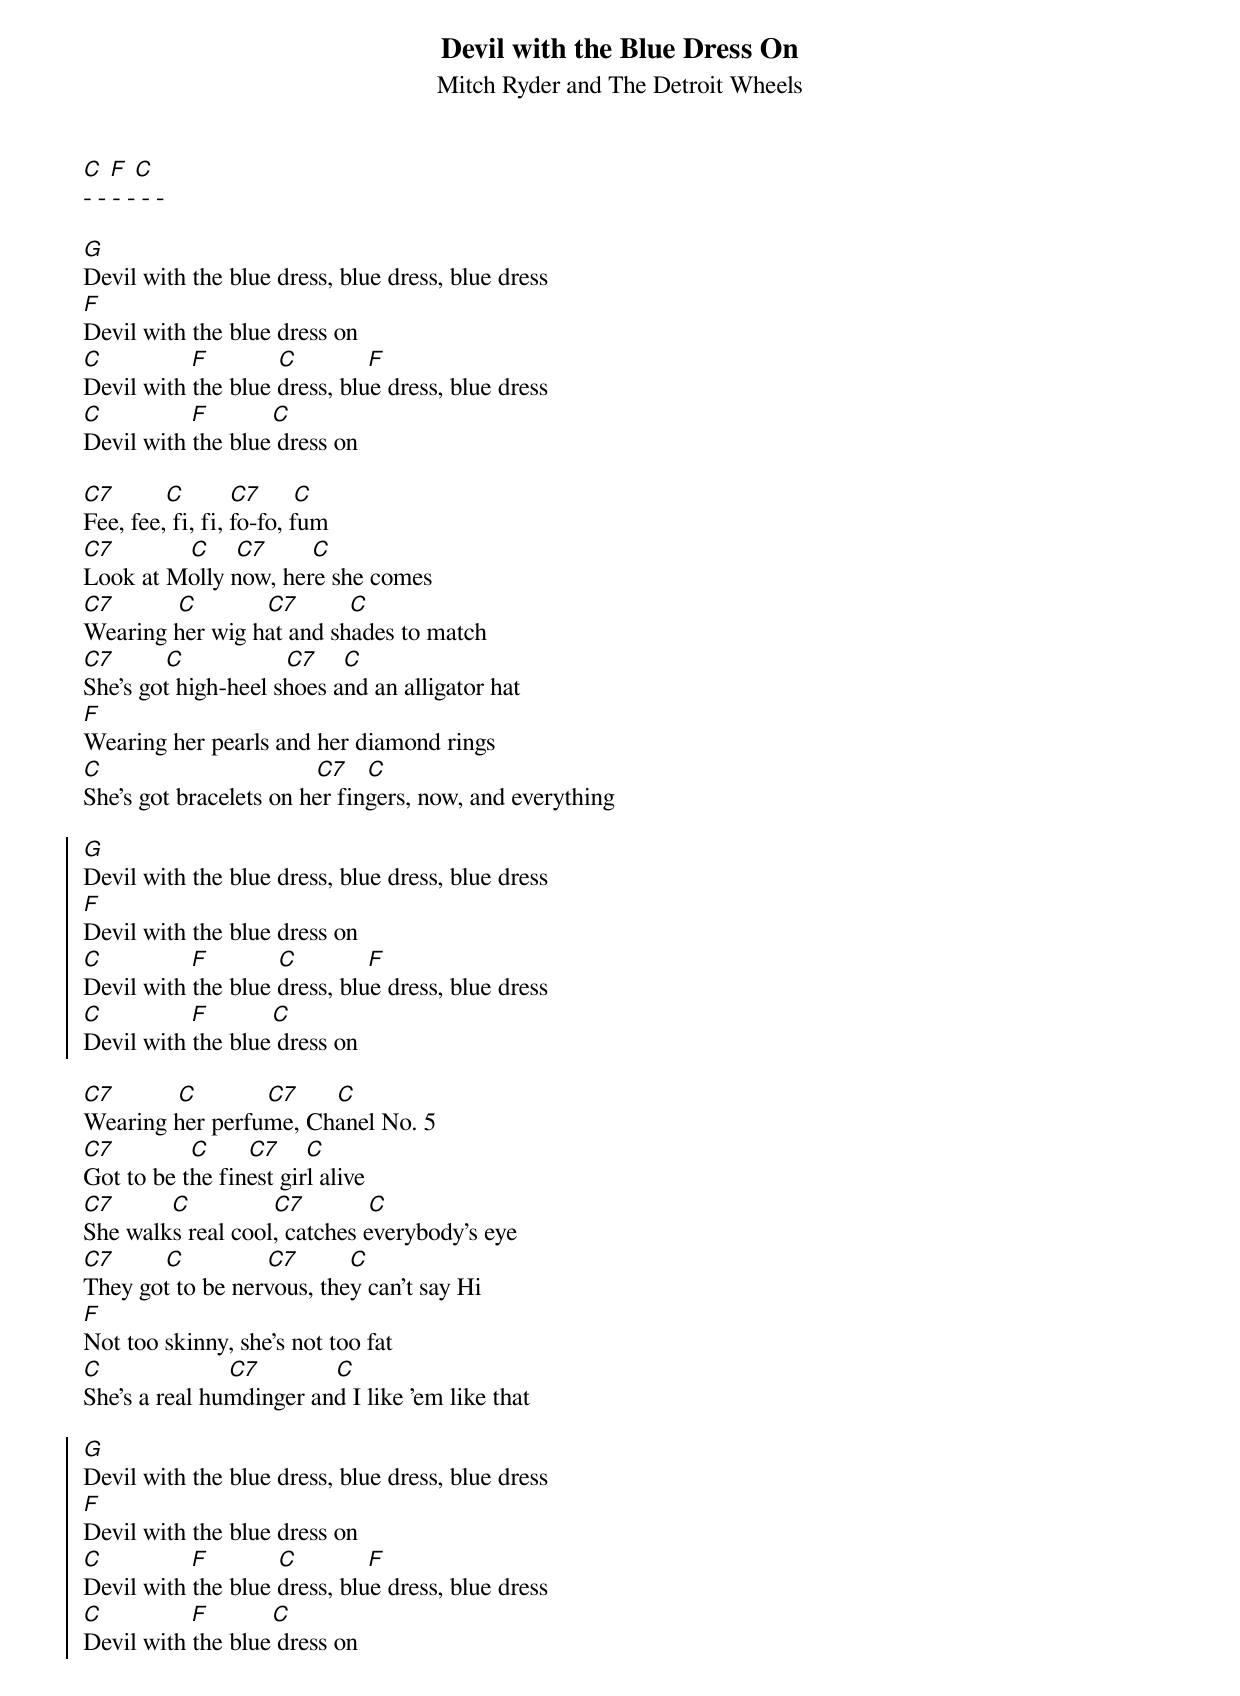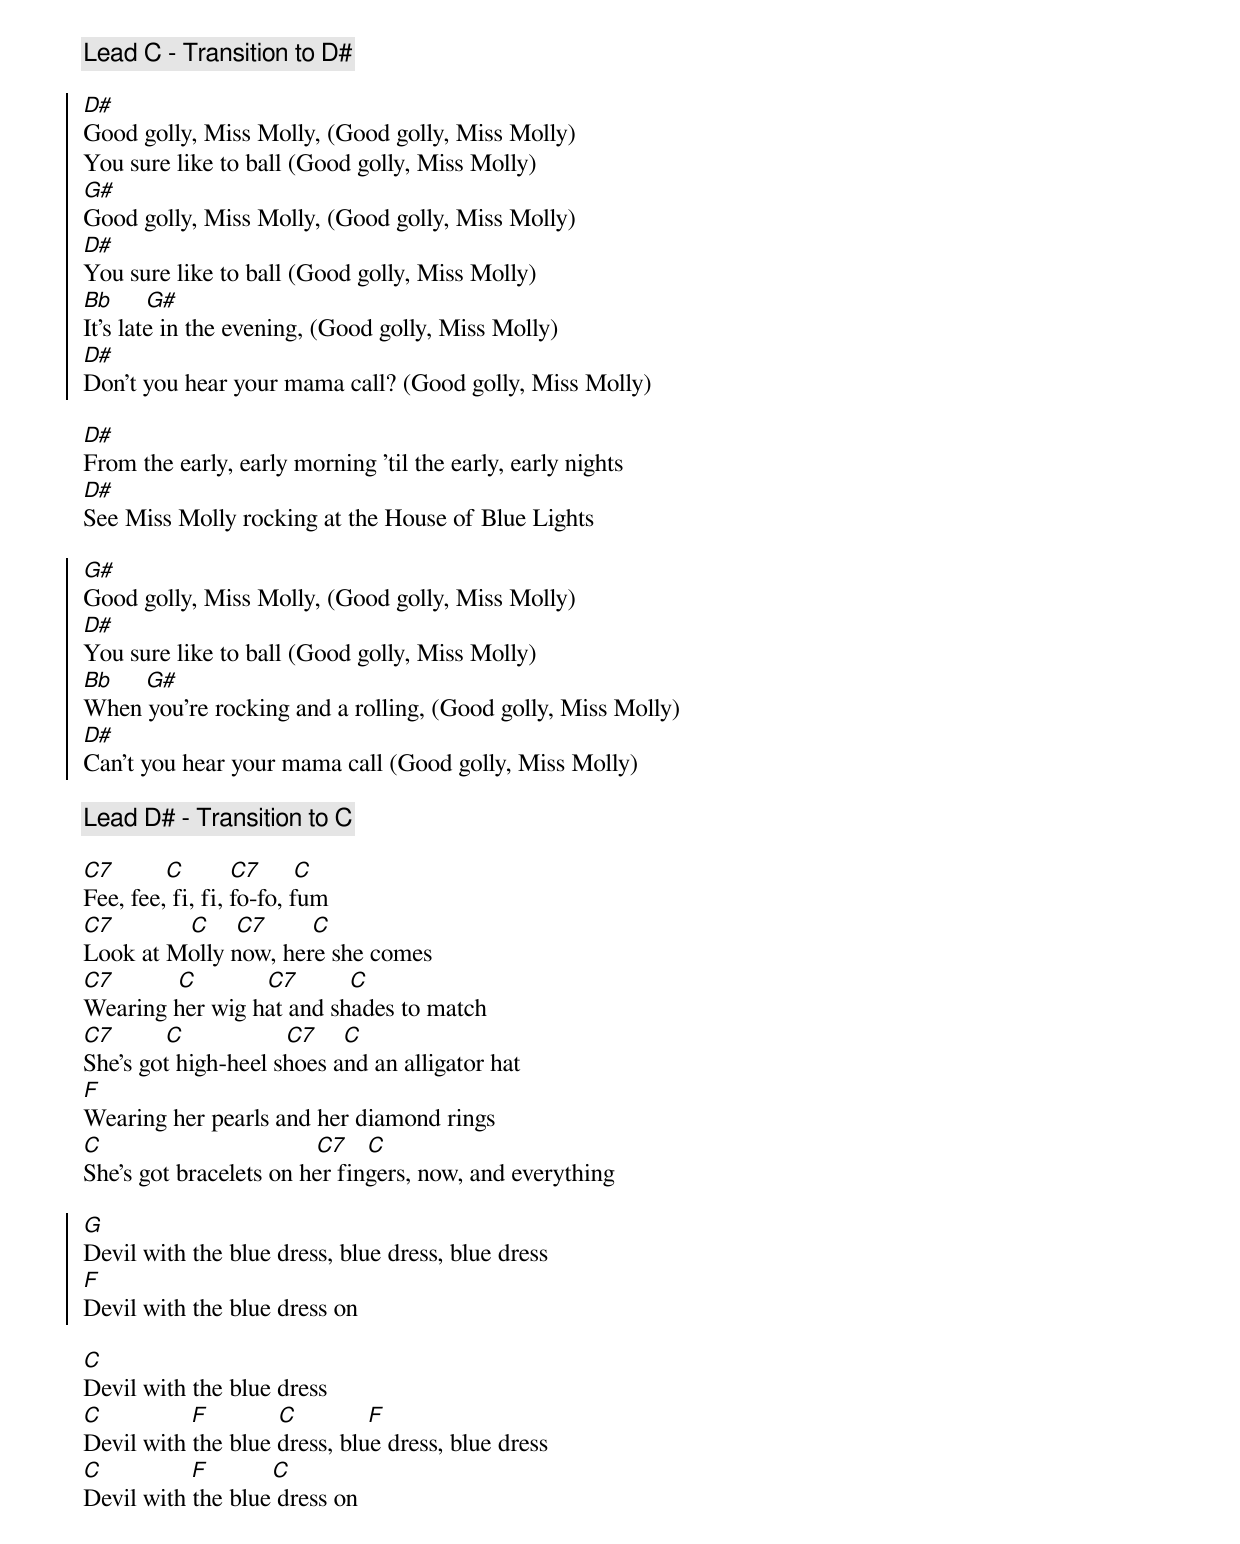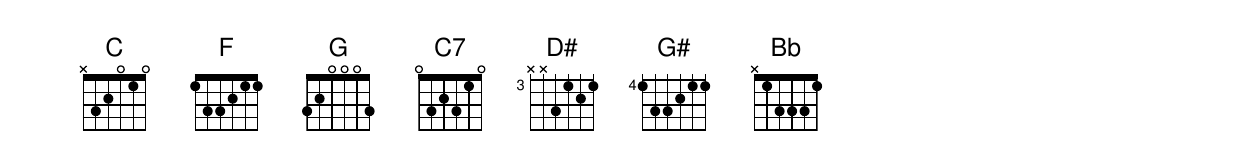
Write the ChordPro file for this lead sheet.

{t: Devil with the Blue Dress On}
{st: Mitch Ryder and The Detroit Wheels}
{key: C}

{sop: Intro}
[C] [F] [C]
- - - - - -
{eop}

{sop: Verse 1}
[G]
Devil with the blue dress, blue dress, blue dress
[F]
Devil with the blue dress on
[C]              [F]           [C]           [F]
Devil with the blue dress, blue dress, blue dress
[C]              [F]          [C]
Devil with the blue dress on
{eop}

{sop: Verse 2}
[C7]        [C]       [C7]     [C]
Fee, fee, fi, fi, fo-fo, fum
[C7]            [C]    [C7]       [C]
Look at Molly now, here she comes
[C7]          [C]           [C7]        [C]
Wearing her wig hat and shades to match
[C7]        [C]                [C7]    [C]
She's got high-heel shoes and an alligator hat
[F]
Wearing her pearls and her diamond rings
[C]                                  [C7]   [C]
She's got bracelets on her fingers, now, and everything
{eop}

{soc}
[G]
Devil with the blue dress, blue dress, blue dress
[F]
Devil with the blue dress on
[C]              [F]           [C]           [F]
Devil with the blue dress, blue dress, blue dress
[C]              [F]          [C]
Devil with the blue dress on
{eoc}

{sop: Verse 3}
[C7]          [C]           [C7]      [C]
Wearing her perfume, Chanel No. 5
[C7]            [C]      [C7]    [C]
Got to be the finest girl alive
[C7]         [C]             [C7]          [C]
She walks real cool, catches everybody's eye
[C7]        [C]             [C7]        [C]
They got to be nervous, they can't say Hi
[F]
Not too skinny, she's not too fat
[C]                    [C7]            [C]
She's a real humdinger and I like 'em like that
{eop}

{soc}
[G]
Devil with the blue dress, blue dress, blue dress
[F]
Devil with the blue dress on
[C]              [F]           [C]           [F]
Devil with the blue dress, blue dress, blue dress
[C]              [F]          [C]
Devil with the blue dress on
{eoc}

{c: Lead C - Transition to D#}

{soc}
[D#]
Good golly, Miss Molly, (Good golly, Miss Molly)
You sure like to ball (Good golly, Miss Molly)
[G#]
Good golly, Miss Molly, (Good golly, Miss Molly)
[D#]
You sure like to ball (Good golly, Miss Molly)
[Bb]     [G#]
It's late in the evening, (Good golly, Miss Molly)
[D#]
Don't you hear your mama call? (Good golly, Miss Molly)
{eoc}

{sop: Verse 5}
[D#]
From the early, early morning 'til the early, early nights
[D#]
See Miss Molly rocking at the House of Blue Lights
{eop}

{soc}
[G#]
Good golly, Miss Molly, (Good golly, Miss Molly)
[D#]
You sure like to ball (Good golly, Miss Molly)
[Bb]     [G#]
When you're rocking and a rolling, (Good golly, Miss Molly)
[D#]
Can't you hear your mama call (Good golly, Miss Molly)
{eoc}

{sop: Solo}
{c: Lead D# - Transition to C}
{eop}

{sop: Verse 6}
[C7]        [C]       [C7]     [C]
Fee, fee, fi, fi, fo-fo, fum
[C7]            [C]    [C7]       [C]
Look at Molly now, here she comes
[C7]          [C]           [C7]        [C]
Wearing her wig hat and shades to match
[C7]        [C]                [C7]    [C]
She's got high-heel shoes and an alligator hat
[F]
Wearing her pearls and her diamond rings
[C]                                  [C7]   [C]
She's got bracelets on her fingers, now, and everything
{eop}

{soc}
[G]
Devil with the blue dress, blue dress, blue dress
[F]
Devil with the blue dress on
{eoc}

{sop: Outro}
[C]
Devil with the blue dress
[C]              [F]           [C]           [F]
Devil with the blue dress, blue dress, blue dress
[C]              [F]          [C]
Devil with the blue dress on
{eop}

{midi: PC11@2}
